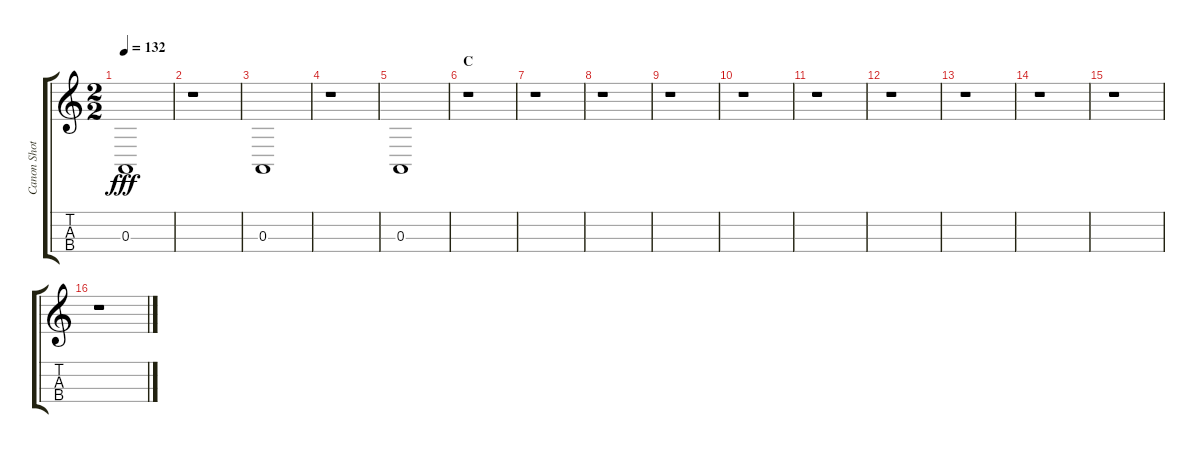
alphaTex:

\track ("Canon Shots" "Canon Shot") {instrument gunshot}
\staff {score tabs}
\tuning (G3 D3 A2 E2) {hide}
\ts (2 2)
\tempo 132
\clef g2
\ks c
0.3.1{dy fff} |
r.1 |
0.3.1 |
r.1 |
0.3.1 |
\section ("" "C")
r.1 |
r.1 |
r.1 |
r.1 |
r.1 |
r.1 |
r.1 |
r.1 |
r.1 |
r.1 |
r.1
